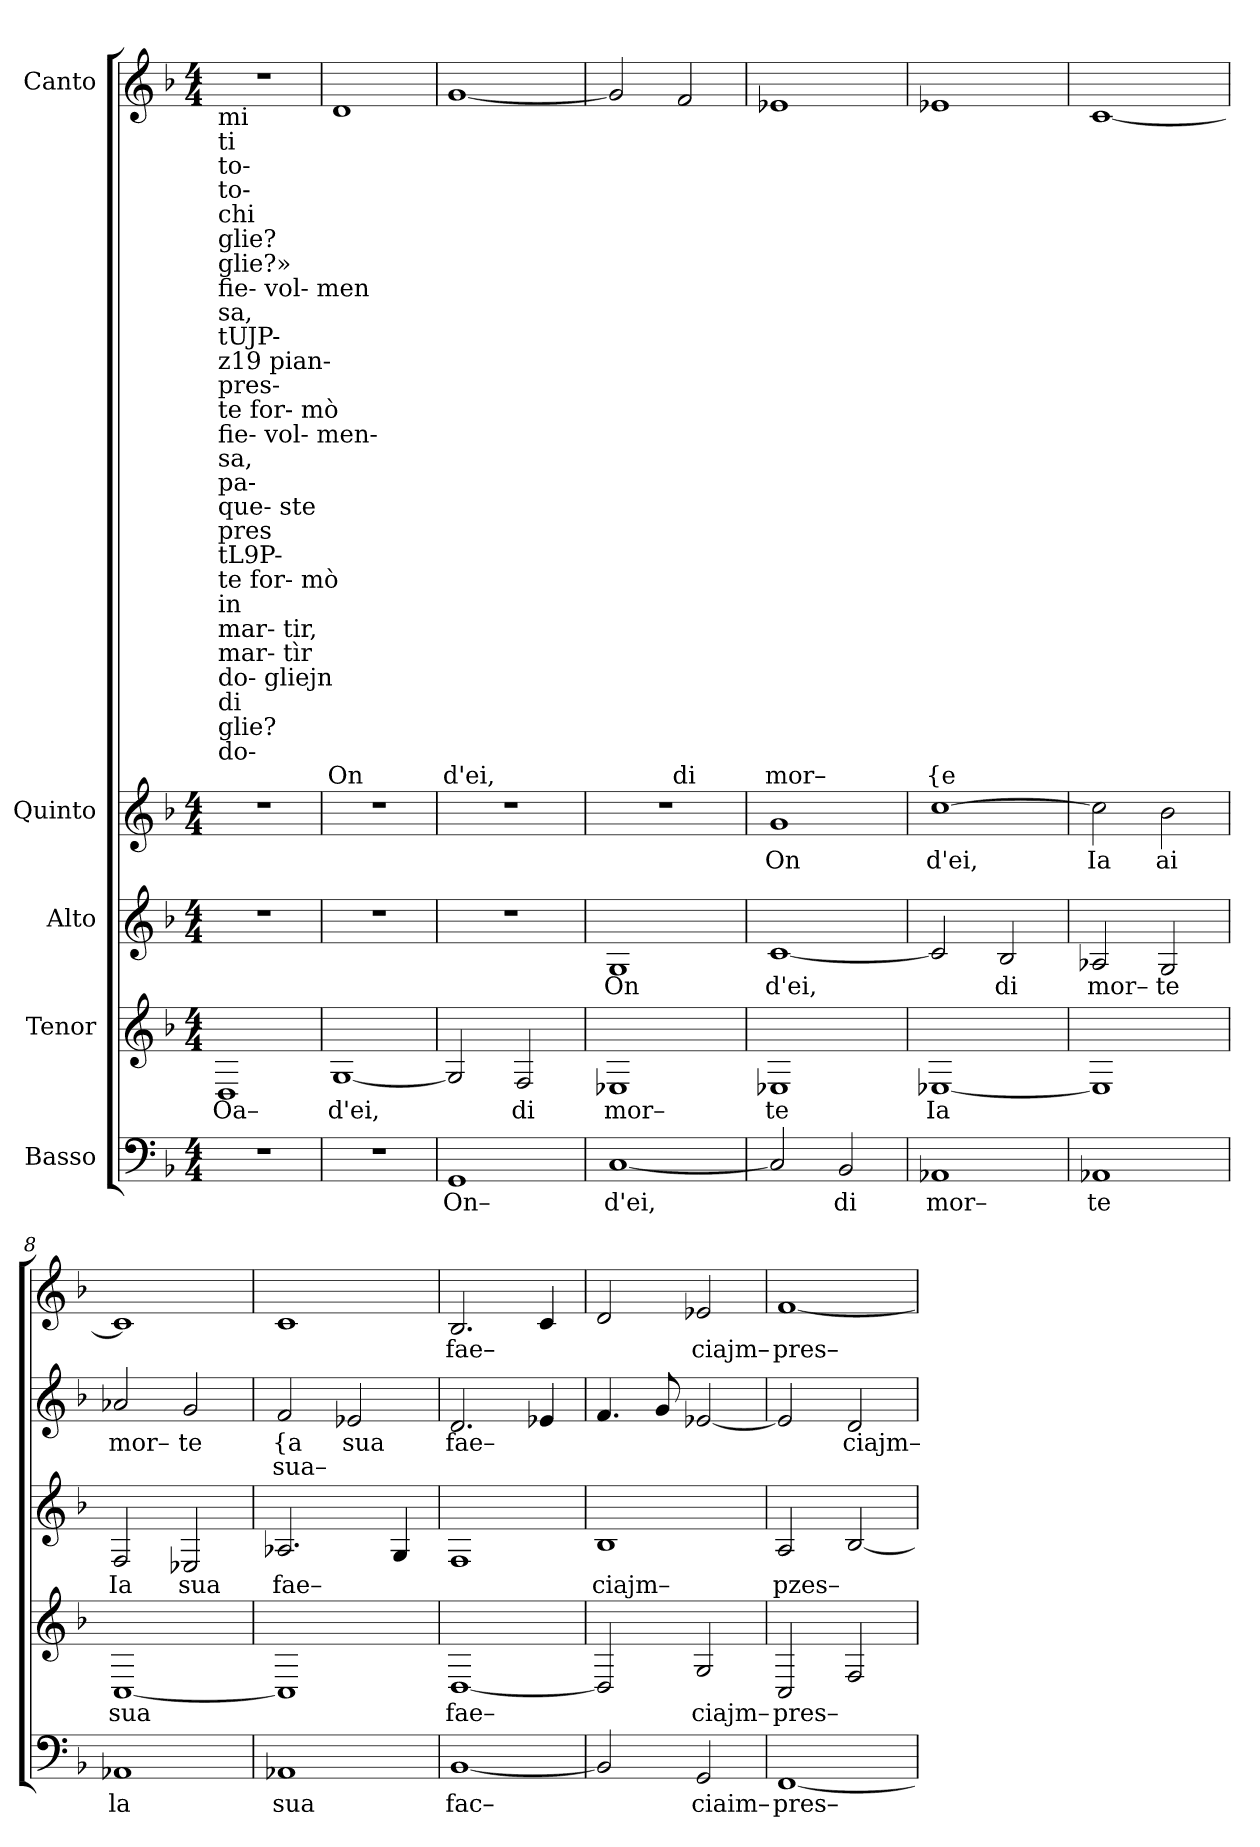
**kern	**text	**kern	**text	**kern	**text	**kern	**text	**text	**kern	**text
*part5	*part5	*part4	*part4	*part3	*part3	*part2	*part2	*part2	*part1	*part1
*staff5	*staff5	*staff4	*staff4	*staff3	*staff3	*staff2	*staff2	*staff2	*staff1	*staff1
*I"Basso	*	*I"Tenor	*	*I"Alto	*	*I"Quinto	*	*	*I"Canto	*
*clefF4	*	*clefG2	*	*clefG2	*	*clefG2	*	*	*clefG2	*
*k[b-]	*	*k[b-]	*	*k[b-]	*	*k[b-]	*	*	*k[b-]	*
*F:	*	*F:	*	*F:	*	*F:	*	*	*F:	*
*M4/4	*	*M4/4	*	*M4/4	*	*M4/4	*	*	*M4/4	*
*MM120	*	*MM120	*	*MM120	*	*MM120	*	*	*MM120	*
=1	=1	=1	=1	=1	=1	=1	=1	=1	=1	=1
!	!	!	!	!	!	!	!	!	!LO:TX:b:t=mi	!
!	!	!	!	!	!	!	!	!	!LO:TX:b:t=ti	!
!	!	!	!	!	!	!	!	!	!LO:TX:b:t=to-	!
!	!	!	!	!	!	!	!	!	!LO:TX:b:t=to-	!
!	!	!	!	!	!	!	!	!	!LO:TX:b:t=chi	!
!	!	!	!	!	!	!	!	!	!LO:TX:b:t=glie?	!
!	!	!	!	!	!	!	!	!	!LO:TX:b:t=glie?»	!
!	!	!	!	!	!	!	!	!	!LO:TX:b:t=fie- vol- men	!
!	!	!	!	!	!	!	!	!	!LO:TX:b:t=sa,	!
!	!	!	!	!	!	!	!	!	!LO:TX:b:t=tUJP-	!
!	!	!	!	!	!	!	!	!	!LO:TX:b:t=z19 pian-	!
!	!	!	!	!	!	!	!	!	!LO:TX:b:t=pres-	!
!	!	!	!	!	!	!	!	!	!LO:TX:b:t=te for- mò	!
!	!	!	!	!	!	!	!	!	!LO:TX:b:t=fie- vol- men-	!
!	!	!	!	!	!	!	!	!	!LO:TX:b:t=sa,	!
!	!	!	!	!	!	!	!	!	!LO:TX:b:t=pa-	!
!	!	!	!	!	!	!	!	!	!LO:TX:b:t=que- ste	!
!	!	!	!	!	!	!	!	!	!LO:TX:b:t=pres	!
!	!	!	!	!	!	!	!	!	!LO:TX:b:t=tL9P-	!
!	!	!	!	!	!	!	!	!	!LO:TX:b:t=te for- mò	!
!	!	!	!	!	!	!	!	!	!LO:TX:b:t=in	!
!	!	!	!	!	!	!	!	!	!LO:TX:b:t=mar- tir,	!
!	!	!	!	!	!	!	!	!	!LO:TX:b:t=mar- tìr	!
!	!	!	!	!	!	!	!	!	!LO:TX:b:t=do- gliejn	!
!	!	!	!	!	!	!	!	!	!LO:TX:b:t=di	!
!	!	!	!	!	!	!	!	!	!LO:TX:b:t=glie?	!
!	!	!	!	!	!	!	!	!	!LO:TX:b:t=do-	!
!	!	!	!LO:LY:b	!	!	!	!	!	!	!
1r	.	1D	Oa–	1r	.	1r	.	.	1r	.
=2	=2	=2	=2	=2	=2	=2	=2	=2	=2	=2
!	!	!	!LO:LY:b	!	!	!	!	!	!	!LO:LY:b
1r	.	[1G	d'ei,	1r	.	1r	.	.	1d	On
=3	=3	=3	=3	=3	=3	=3	=3	=3	=3	=3
!	!LO:LY:b	!	!	!	!	!	!	!	!	!LO:LY:b
1GG	On–	2G/]	.	1r	.	1r	.	.	[1g	d'ei,
!	!	!	!LO:LY:b	!	!	!	!	!	!	!
.	.	2F/	di	.	.	.	.	.	.	.
=4	=4	=4	=4	=4	=4	=4	=4	=4	=4	=4
!	!LO:LY:b	!	!LO:LY:b	!	!LO:LY:b	!	!	!	!	!
[1C	d'ei,	1E-X	mor–	1G	On	1r	.	.	2g/]	.
!	!	!	!	!	!	!	!	!	!	!LO:LY:b
.	.	.	.	.	.	.	.	.	2f/	di
=5	=5	=5	=5	=5	=5	=5	=5	=5	=5	=5
!	!	!	!LO:LY:b	!	!LO:LY:b	!	!LO:LY:b	!	!	!LO:LY:b
2C/]	.	1E-X	te	[1c	d'ei,	1g	On	.	1e-X	mor–
!	!LO:LY:b	!	!	!	!	!	!	!	!	!
2BB-/	di	.	.	.	.	.	.	.	.	.
=6	=6	=6	=6	=6	=6	=6	=6	=6	=6	=6
!	!LO:LY:b	!	!LO:LY:b	!	!	!	!LO:LY:b	!	!	!LO:LY:b
1AA-X	mor–	[1E-X	Ia	2c/]	.	[1cc	d'ei,	.	1e-X	{e
!	!	!	!	!	!LO:LY:b	!	!	!	!	!
.	.	.	.	2B-/	di	.	.	.	.	.
=7	=7	=7	=7	=7	=7	=7	=7	=7	=7	=7
!	!LO:LY:b	!	!	!	!LO:LY:b	!	!LO:LY:b	!	!	!
1AA-X	te	1E-]	.	2A-X/	mor–	2cc\]	Ia	.	[1c	.
!	!	!	!	!	!LO:LY:b	!	!LO:LY:b	!	!	!
.	.	.	.	2G/	te	2b-\	ai	.	.	.
=8	=8	=8	=8	=8	=8	=8	=8	=8	=8	=8
!	!LO:LY:b	!	!LO:LY:b	!	!LO:LY:b	!	!LO:LY:b	!	!	!
1AA-X	la	[1C	sua	2F/	Ia	2a-X/	mor–	.	1c]	.
!	!	!	!	!	!LO:LY:b	!	!LO:LY:b	!	!	!
.	.	.	.	2E-X/	sua	2g/	te	.	.	.
=9	=9	=9	=9	=9	=9	=9	=9	=9	=9	=9
!	!LO:LY:b	!	!	!	!LO:LY:b	!	!LO:LY:b	!LO:LY:b	!	!
1AA-X	sua	1C]	.	2.A-X/	fae–	2f/	{a	sua–	1c	.
!	!	!	!	!	!	!	!LO:LY:b	!	!	!
.	.	.	.	.	.	2e-X/	sua	.	.	.
.	.	.	.	4G/	.	.	.	.	.	.
=10	=10	=10	=10	=10	=10	=10	=10	=10	=10	=10
!	!LO:LY:b	!	!LO:LY:b	!	!	!	!LO:LY:b	!	!	!LO:LY:b
[1BB-	fac–	[1D	fae–	1F	.	2.d/	fae–	.	2.B-/	fae–
.	.	.	.	.	.	4e-X/	.	.	4c/	.
=11	=11	=11	=11	=11	=11	=11	=11	=11	=11	=11
!	!	!	!	!	!LO:LY:b	!	!	!	!	!
2BB-/]	.	2D/]	.	1B-	ciajm–	4.f/	.	.	2d/	.
.	.	.	.	.	.	8g/	.	.	.	.
!	!LO:LY:b	!	!LO:LY:b	!	!	!	!	!	!	!LO:LY:b
2GG/	ciaim–	2G/	ciajm–	.	.	[2e-X/	.	.	2e-X/	ciajm–
=12	=12	=12	=12	=12	=12	=12	=12	=12	=12	=12
!	!LO:LY:b	!	!LO:LY:b	!	!LO:LY:b	!	!	!	!	!LO:LY:b
[1FF	pres–	2C/	pres–	2A/	pzes–	2e-/]	.	.	[1f	pres–
!	!	!	!	!	!	!	!LO:LY:b	!	!	!
.	.	2F/	.	[2B-/	.	2d/	ciajm–	.	.	.
=	=	=	=	=	=	=	=	=	=	=
*-	*-	*-	*-	*-	*-	*-	*-	*-	*-	*-
